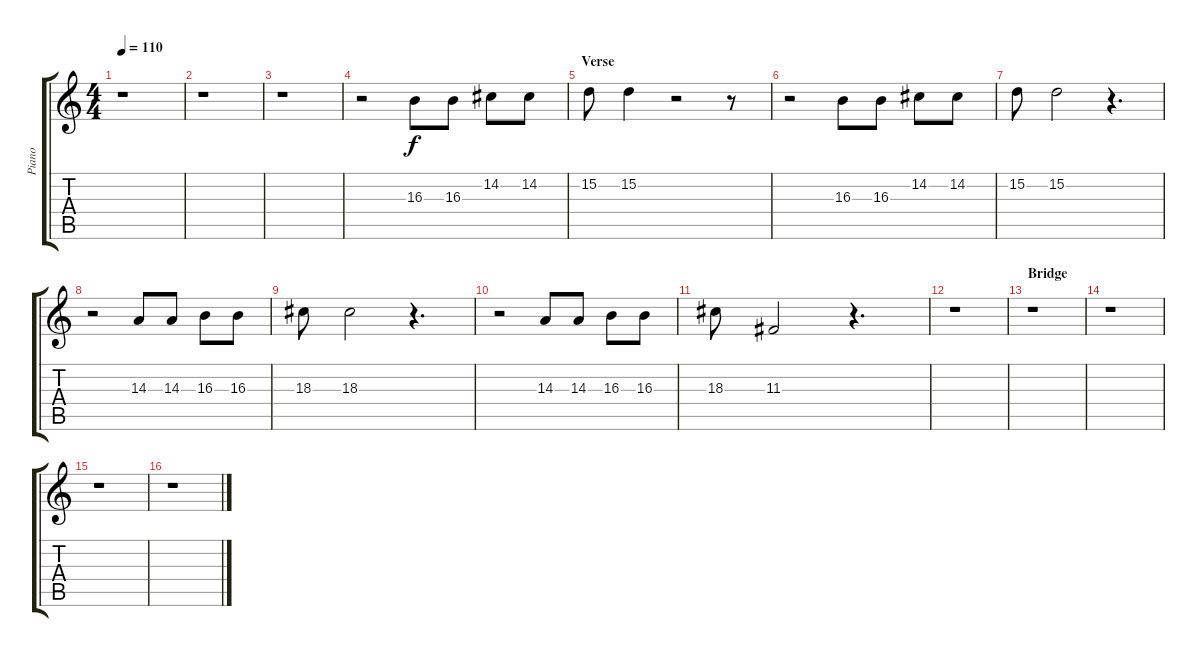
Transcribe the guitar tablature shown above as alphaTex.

\track ("Piano" "Piano") {instrument acousticgrandpiano}
\staff {score tabs}
\tuning (E4 B3 G3 D3 A2 E2) {hide}
\ts (4 4)
\tempo 110
\clef g2
\ks c
r.1{dy f} |
r.1 |
r.1 |
r.2 16.3.8 16.3.8 14.2.8 14.2.8 |
\section ("" "Verse")
15.2.8 15.2.4 r.2 r.8 |
r.2 16.3.8 16.3.8 14.2.8 14.2.8 |
15.2.8 15.2.2 r.4{d} |
r.2 14.3.8 14.3.8 16.3.8 16.3.8 |
18.3.8 18.3.2 r.4{d} |
r.2 14.3.8 14.3.8 16.3.8 16.3.8 |
18.3.8 11.3.2 r.4{d} |
r.1 |
\section ("" "Bridge")
r.1 |
r.1 |
r.1 |
r.1
